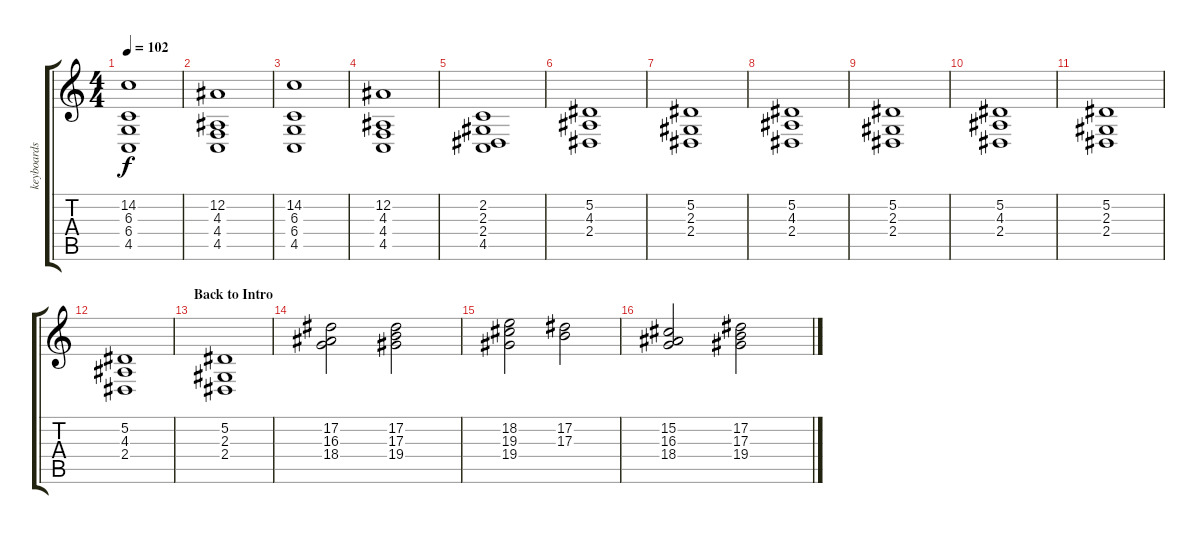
\track ("keyboards 1" "keyboards ") {instrument stringensemble1}
\staff {score tabs}
\tuning (Eb4 Bb3 Gb3 Db3 Ab2 Eb2) {hide}
\ts (4 4)
\tempo 102
\clef g2
\ks c
(14.2 6.3 6.4 4.5).1{dy f} |
(12.2 4.3 4.4 4.5).1 |
(14.2 6.3 6.4 4.5).1 |
(12.2 4.3 4.4 4.5).1 |
(2.2 2.3 2.4 4.5).1{instrument choiraahs} |
(5.2 4.3 2.4).1{instrument choiraahs} |
(5.2 2.3 2.4).1 |
(5.2 4.3 2.4).1 |
(5.2 2.3 2.4).1 |
(5.2 4.3 2.4).1 |
(5.2 2.3 2.4).1 |
(5.2 4.3 2.4).1 |
\section ("" "Back to Intro")
(5.2 2.3 2.4).1 |
(17.2 16.3 18.4).2{instrument stringensemble1} (17.2 17.3 19.4).2 |
(18.2 19.3 19.4).2 (17.2 17.3).2 |
(15.2 16.3 18.4).2 (17.2 17.3 19.4).2
